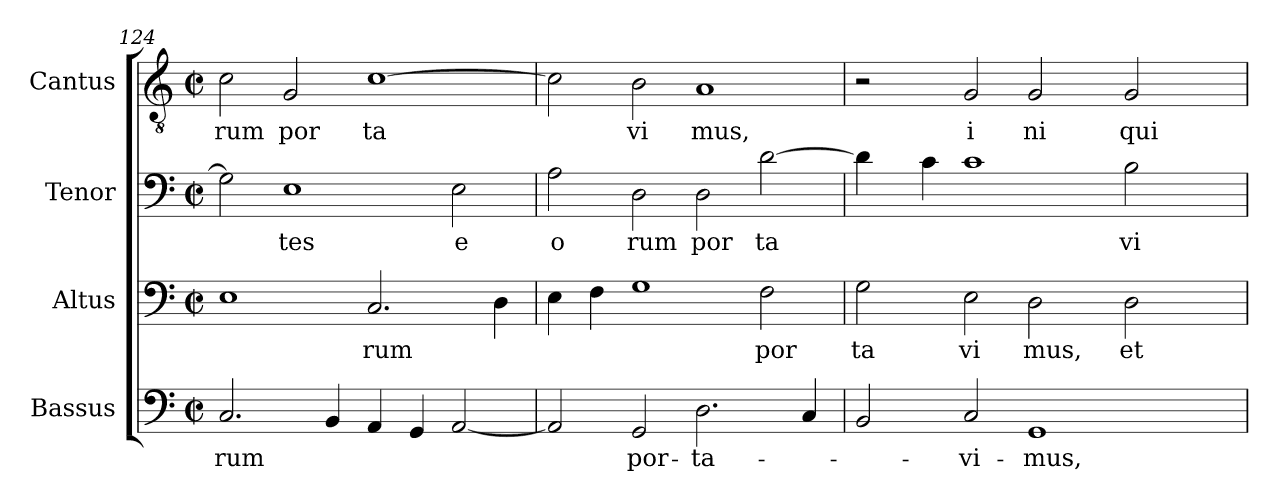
**kern	**text	**kern	**text	**kern	**text	**kern	**text
*part4	*part4	*part3	*part3	*part2	*part2	*part1	*part1
*staff4	*staff4	*staff3	*staff3	*staff2	*staff2	*staff1	*staff1
*I"Bassus	*	*I"Altus	*	*I"Tenor	*	*I"Cantus	*
*clefF4	*	*clefF4	*	*clefF4	*	*clefGv2	*
*	*	*	*	*	*	*k[]	*
*	*	*	*	*	*	*C:	*
*M2/2	*	*M2/2	*	*M2/2	*	*M2/2	*
*met(c|)	*	*met(c|)	*	*met(c|)	*	*met(c|)	*
=124	=124	=124	=124	=124	=124	=124	=124
!	!LO:LY:b	!	!	!	!	!	!LO:LY:b:cj
2.C/	-rum	1E	.	2G\]	.	2c\	rum
!	!	!	!	!	!LO:LY:b:cj	!	!LO:LY:b:cj
.	.	.	.	1E	tes	2G/	por
4BB/	.	.	.	.	.	.	.
!	!	!	!LO:LY:b	!	!	!	!LO:LY:b:cj
4AA/	.	2.C/	rum	.	.	[>1c	ta
4GG/	.	.	.	.	.	.	.
!	!	!	!	!	!LO:LY:b:cj	!	!
[<2AA/	.	.	.	2E\	e	.	.
.	.	4D\	.	.	.	.	.
=125	=125	=125	=125	=125	=125	=125	=125
!	!	!	!	!	!LO:LY:b:cj	!	!
2AA/]	.	4E\	.	2A\	o	2c\]	.
.	.	4F\	.	.	.	.	.
!	!LO:LY:b:cj	!	!	!	!LO:LY:b:cj	!	!LO:LY:b:cj
2GG/	por-	1G	.	2D\	rum	2B\	vi
!	!LO:LY:b:cj	!	!	!	!LO:LY:b:cj	!	!LO:LY:b:cj
2.D\	-ta-	.	.	2D\	por	1A	mus,
!	!	!	!LO:LY:b:cj	!	!LO:LY:b:cj	!	!
.	.	2F\	por	[>2d\	ta	.	.
4C/	.	.	.	.	.	.	.
!!LO:PB:g=z
=126	=126	=126	=126	=126	=126	=126	=126
!	!	!	!LO:LY:b:cj	!	!	!	!
*^	*	*	*	*^	*	*	*
2BB/	8...ryy	.	2G\	ta	4d\]	16ryy	.	2r	.
.	.	.	.	.	.	64ryy	.	.	.
.	.	.	.	.	.	1ryy	.	.	.
.	1ryy	.	.	.	.	.	.	.	.
.	.	.	.	.	4c\	.	.	.	.
!	!	!LO:LY:b:cj	!	!LO:LY:b:cj	!	!	!	!	!LO:LY:b:cj
2C/	.	-vi-	2E\	vi	1c	.	.	2G/	i
!	!	!LO:LY:b:cj	!	!LO:LY:b:cj	!	!	!	!	!LO:LY:b:cj
1GG	.	-mus,	2D\	mus,	.	.	.	2G/	ni
.	.	.	.	.	.	2ryy	.	.	.
.	2ryy	.	.	.	.	.	.	.	.
!	!	!	!	!LO:LY:b:cj	!	!	!LO:LY:b:cj	!	!LO:LY:b:cj
.	.	.	2D\	et	2B\	.	vi-	2G/	qui
.	.	.	.	.	.	4ryy	.	.	.
.	4ryy	.	.	.	.	.	.	.	.
.	.	.	.	.	.	8ryy	.	.	.
.	.	.	.	.	.	32.ryy	.	.	.
.	64ryy	.	.	.	.	.	.	.	.
*v	*v	*	*	*	*v	*v	*	*	*
=	=	=	=	=	=	=	=
*-	*-	*-	*-	*-	*-	*-	*-
